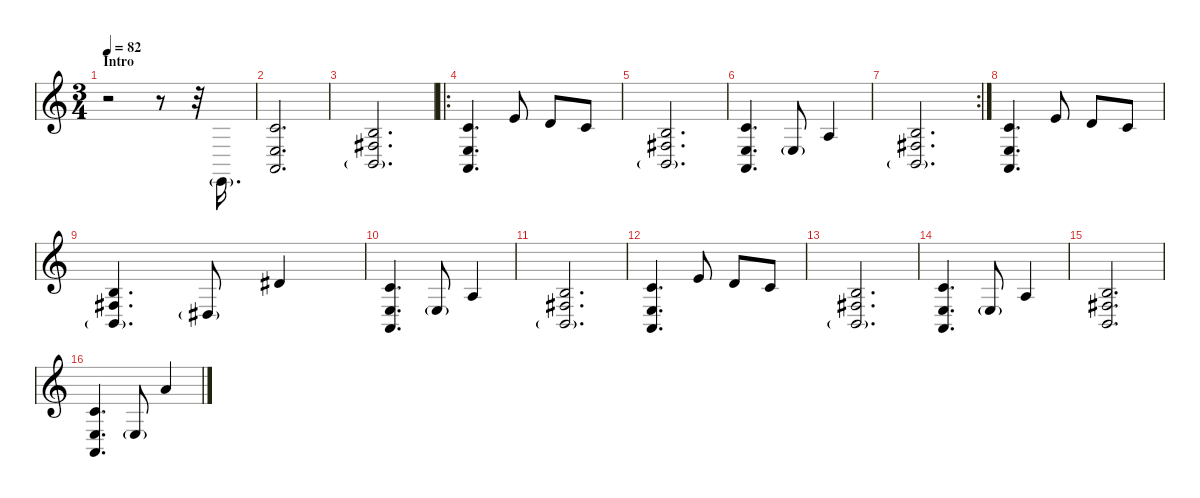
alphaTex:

\defaultSystemsLayout 4
\hideDynamics
\bracketExtendMode nobrackets
\singleTrackTrackNamePolicy hidden
\multiTrackTrackNamePolicy hidden
\firstSystemTrackNameMode fullname
\otherSystemsTrackNameOrientation horizontal
\track ("Piano" "pno.") {defaultSystemsLayout 16 instrument acousticgrandpiano}
\staff {score}
\tuning (E4 B3 G3 D3 A2 E2)
\ts (3 4)
\beaming (8 2 2 2)
\section ("" "Intro")
\tempo 82
\clef g2
\ks c
r.2{dy mf instrument acousticgrandpiano beam Down} r.8{beam Down} r.32{beam Down} 0.6{g}.16{d beam Up} |
(1.2 2.4 0.5).2{d dy f beam Up} |
(0.2 4.4{acc #} 2.5{g}).2{d beam Up} |
\ro
(1.2 2.4 0.5).4{d beam Up} 0.1.8{beam Up} 3.2.8{beam Up} 1.2.8{beam Up} |
(0.2 4.4{acc #} 2.5{g}).2{d beam Up} |
(1.2 2.4 0.5).4{d beam Up} 2.4{g}.8{beam Up} 2.3.4{beam Up} |
\rc 2
(0.2 4.4{acc #} 2.5{g}).2{d beam Up} |
(1.2 2.4 0.5).4{d beam Up} 0.1.8{beam Up} 3.2.8{beam Up} 1.2.8{beam Up} |
(0.2 4.4{acc #} 2.5{g}).4{d beam Up} 1.4{g acc #}.8{beam Up} 4.2{acc #}.4{beam Up} |
(1.2 2.4 0.5).4{d beam Up} 2.4{g}.8{beam Up} 2.3.4{beam Up} |
(0.2 4.4{acc #} 2.5{g}).2{d beam Up} |
(1.2 2.4 0.5).4{d beam Up} 0.1.8{beam Up} 3.2.8{beam Up} 1.2.8{beam Up} |
(0.2 4.4{acc #} 2.5{g}).2{d beam Up} |
(1.2 2.4 0.5).4{d beam Up} 2.4{g}.8{beam Up} 2.3.4{beam Up} |
(0.2 4.4{acc #} 2.5{pm}).2{d beam Up} |
(1.2 2.4 0.5).4{d beam Up} 2.4{g}.8{beam Up} 5.1.4{beam Up}
